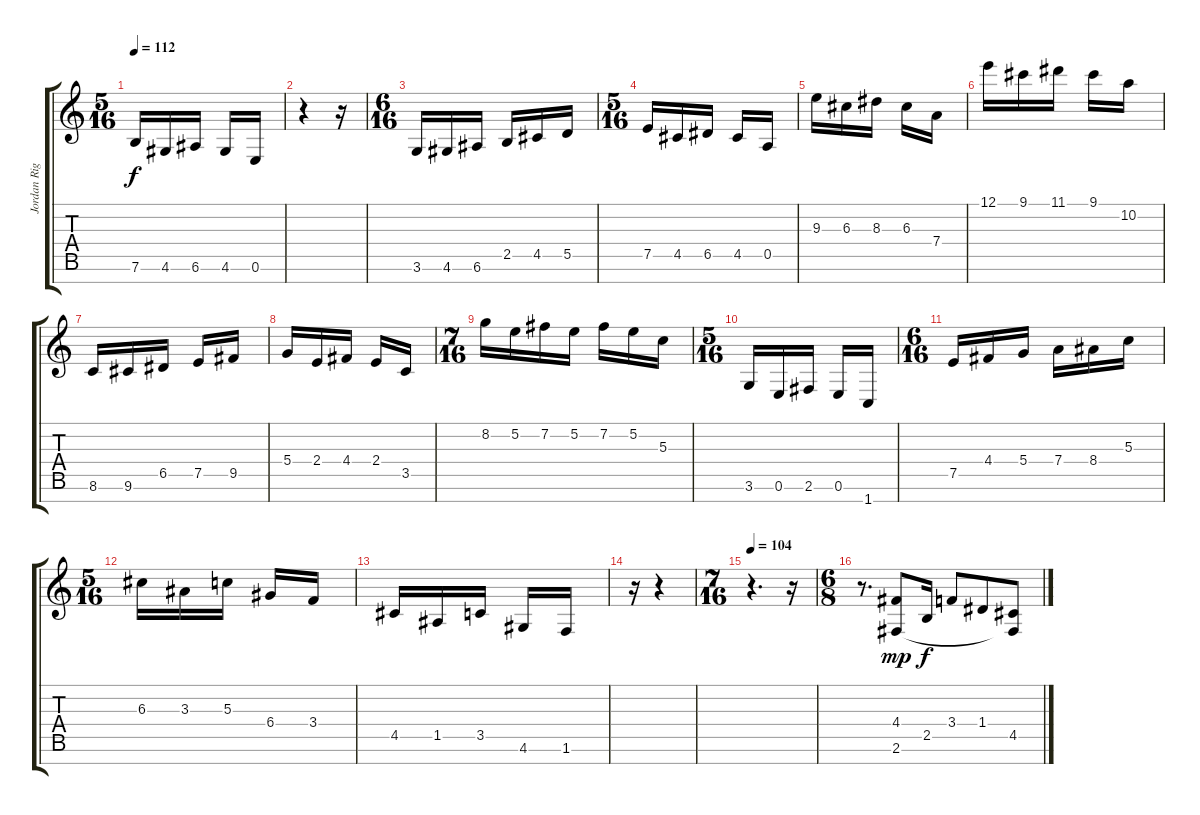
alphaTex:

\track ("Jordan Right Hand" "Jordan Rig") {instrument fx1rain}
\staff {score tabs}
\tuning (E5 B4 G4 D4 A3 E3 B2) {hide}
\ts (5 16)
\tempo 112
\clef g2
\ks c
7.6.16{dy f} 4.6.16 6.6.16 4.6.16 0.6.16 |
r.4 r.16 |
\ts (6 16)
3.6.16 4.6.16 6.6.16 2.5.16 4.5.16 5.5.16 |
\ts (5 16)
7.5.16 4.5.16 6.5.16 4.5.16 0.5.16 |
9.3.16 6.3.16 8.3.16 6.3.16 7.4.16 |
12.1.16 9.1.16 11.1.16 9.1.16 10.2.16 |
8.6.16 9.6.16 6.5.16 7.5.16 9.5.16 |
5.4.16 2.4.16 4.4.16 2.4.16 3.5.16 |
\ts (7 16)
8.2.16 5.2.16 7.2.16 5.2.16 7.2.16 5.2.16 5.3.16 |
\ts (5 16)
3.6.16 0.6.16 2.6.16 0.6.16 1.7.16 |
\ts (6 16)
7.5.16 4.4.16 5.4.16 7.4.16 8.4.16 5.3.16 |
\ts (5 16)
6.3.16 3.3.16 5.3.16 6.4.16 3.4.16 |
4.5.16 1.5.16 3.5.16 4.6.16 1.6.16 |
r.16 r.4 |
\ts (7 16)
\tempo 104
r.4{d} r.16 |
\ts (6 8)
r.8{d} (4.4 2.6).8{dy mp} 2.5.16{dy f} 3.4.8 1.4.8 (4.5 2.6{t}).8
